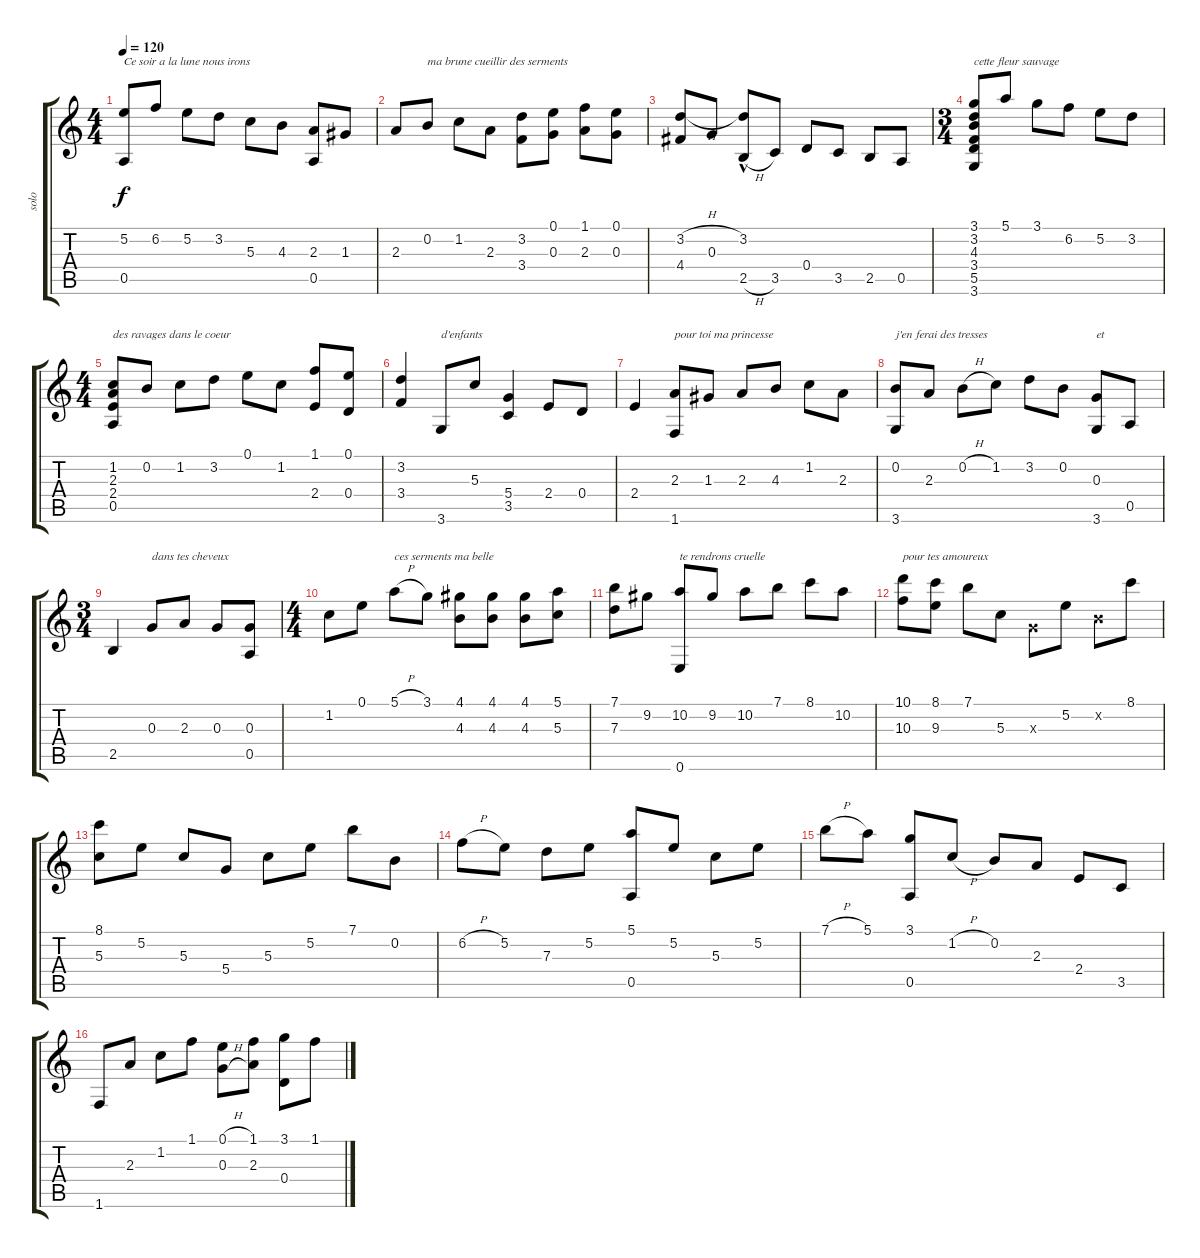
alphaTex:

\track ("solo" "solo") {instrument acousticguitarnylon}
\staff {score tabs}
\tuning (E4 B3 G3 D3 A2 E2) {hide}
\ts (4 4)
\tempo 120
\clef g2
\ks c
(5.2 0.5).8{txt "Ce soir a la lune nous irons" dy f instrument acousticguitarnylon} 6.2.8 5.2.8 3.2.8 5.3.8 4.3.8 (2.3 0.5).8 1.3.8 |
2.3.8 0.2.8{txt "ma brune cueillir des serments"} 1.2.8 2.3.8 (3.2 3.4).8 (0.1 0.3).8 (1.1 2.3).8 (0.1 0.3).8 |
(3.2{h} 4.4).8 0.3.8 (3.2{hac} 2.5{h}).8 3.5.8 0.4.8 3.5.8 2.5.8 0.5.8 |
\ts (3 4)
(3.1 3.2 4.3 3.4 5.5 3.6).8{txt "cette fleur sauvage "} 5.1.8 3.1.8 6.2.8 5.2.8 3.2.8 |
\ts (4 4)
(1.2 2.3 2.4 0.5).8{txt "des ravages dans le coeur"} 0.2.8 1.2.8 3.2.8 0.1.8 1.2.8 (1.1 2.4).8 (0.1 0.4).8 |
(3.2 3.4).4 3.6.8{txt "d'enfants"} 5.3.8 (5.4 3.5).4 2.4.8 0.4.8 |
2.4.4 (2.3 1.6).8{txt "pour toi ma princesse"} 1.3.8 2.3.8 4.3.8 1.2.8 2.3.8 |
(0.2 3.6).8{txt "j'en ferai des tresses "} 2.3.8 0.2{h}.8 1.2.8 3.2.8 0.2.8 (0.3 3.6).8{txt "et"} 0.5.8 |
\ts (3 4)
2.5.4 0.3.8{txt "dans tes cheveux"} 2.3.8 0.3.8 (0.3 0.5).8 |
\ts (4 4)
1.2.8 0.1.8 5.1{h}.8{txt "ces serments ma belle"} 3.1.8 (4.1 4.3).8 (4.1 4.3).8 (4.1 4.3).8 (5.1 5.3).8 |
(7.1 7.3).8 9.2.8 (10.2 0.6).8{txt "te rendrons cruelle"} 9.2.8 10.2.8 7.1.8 8.1.8 10.2.8 |
(10.1 10.3).8{txt "pour tes amoureux"} (8.1 9.3).8 7.1.8 5.3.8 0.3{x}.8 5.2.8 0.2{x}.8 8.1.8 |
(8.1 5.3).8 5.2.8 5.3.8 5.4.8 5.3.8 5.2.8 7.1.8 0.2.8 |
6.2{h}.8 5.2.8 7.3.8 5.2.8 (5.1 0.5).8 5.2.8 5.3.8 5.2.8 |
7.1{h}.8 5.1.8 (3.1 0.5).8 1.2{h}.8 0.2.8 2.3.8 2.4.8 3.5.8 |
1.6.8 2.3.8 1.2.8 1.1.8 (0.1{h} 0.3{h}).8 (1.1 2.3).8 (3.1 0.4).8 1.1.8
